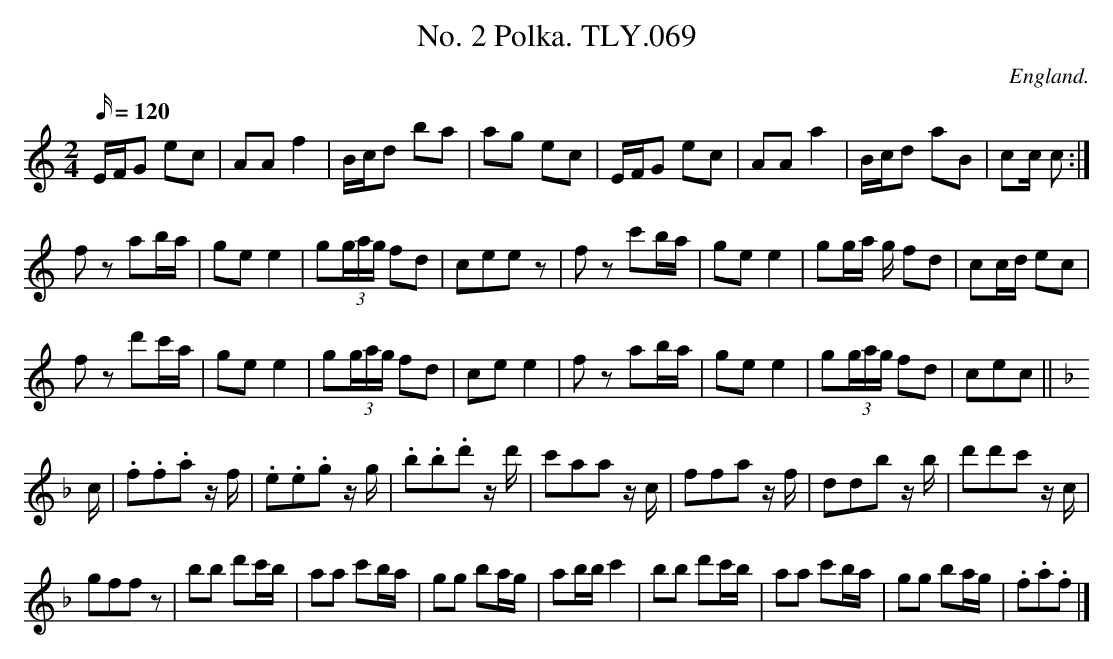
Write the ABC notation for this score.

X:1
T:No. 2 Polka. TLY.069
M:2/4
L:1/16
Q:120
O:England.
K:C
EFG2 e2c2|A2A2 f4|Bcd2 b2a2| a2g2 e2c2| EFG2 e2c2|A2A2 a4|Bcd2 a2B2| c2c
2c2:|!
f2 z2 a2ba|g2e2 e4| g2(3gag f2d2| c2e2e2 z2| f2 z2 c'2ba|g2e2 e4| g2(3ga
g f2d2|c2cd e2c2|!
f2 z2 d'2c'a|g2e2 e4| g2(3gag f2d2| c2e2e4| f2 z2 a2ba|g2e2 e4| g2(3gag
f2d2| c2e2c2||!
K: F
c| .f2.f2.a2 z f|.e2.e2.g2 zg| .b2.b2.d'2 z d'| c'2a2a2 z c| f2f2a2 z f|
d2d2b2 zb| d'2d'2c'2 zc|!
g2f2f2 z2|b2b2 d'2c'b| a2a2 c'2ba| g2g2 b2ag| a2bb c'4| b2b2 d'2c'b|a2a2
 c'2ba|g2g2 b2ag| .f2.a2.f2|]
